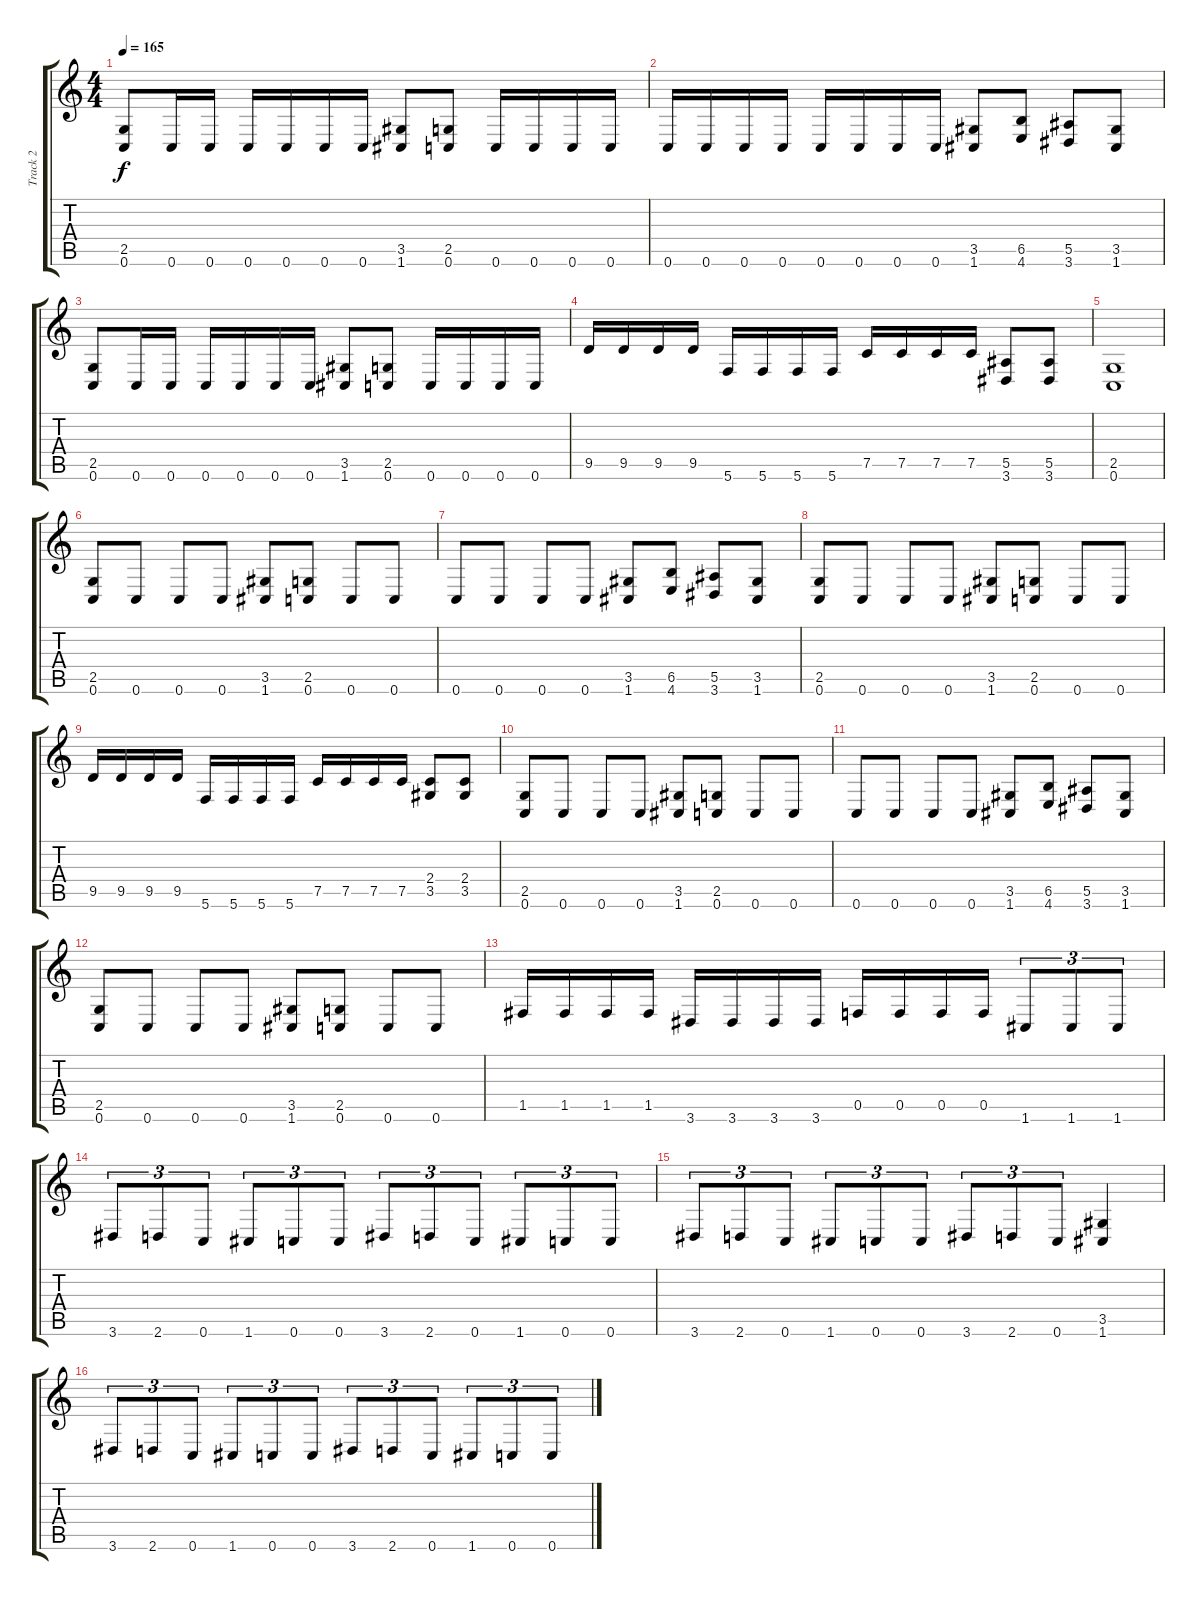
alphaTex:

\track ("Track 2" "Track 2") {instrument distortionguitar}
\staff {score tabs}
\tuning (C4 G3 Eb3 Bb2 F2 C2) {hide}
\ts (4 4)
\tempo 165
\clef g2
\ks c
(2.5 0.6).8{dy f} 0.6.16 0.6.16 0.6.16 0.6.16 0.6.16 0.6.16 (3.5 1.6).8 (2.5 0.6).8 0.6.16 0.6.16 0.6.16 0.6.16 |
0.6.16 0.6.16 0.6.16 0.6.16 0.6.16 0.6.16 0.6.16 0.6.16 (3.5 1.6).8 (6.5 4.6).8 (5.5 3.6).8 (3.5 1.6).8 |
(2.5 0.6).8 0.6.16 0.6.16 0.6.16 0.6.16 0.6.16 0.6.16 (3.5 1.6).8 (2.5 0.6).8 0.6.16 0.6.16 0.6.16 0.6.16 |
9.5.16 9.5.16 9.5.16 9.5.16 5.6.16 5.6.16 5.6.16 5.6.16 7.5.16 7.5.16 7.5.16 7.5.16 (5.5 3.6).8 (5.5 3.6).8 |
(2.5 0.6).1 |
(2.5 0.6).8 0.6.8 0.6.8 0.6.8 (3.5 1.6).8 (2.5 0.6).8 0.6.8 0.6.8 |
0.6.8 0.6.8 0.6.8 0.6.8 (3.5 1.6).8 (6.5 4.6).8 (5.5 3.6).8 (3.5 1.6).8 |
(2.5 0.6).8 0.6.8 0.6.8 0.6.8 (3.5 1.6).8 (2.5 0.6).8 0.6.8 0.6.8 |
9.5.16 9.5.16 9.5.16 9.5.16 5.6.16 5.6.16 5.6.16 5.6.16 7.5.16 7.5.16 7.5.16 7.5.16 (2.4 3.5).8 (2.4 3.5).8 |
(2.5 0.6).8 0.6.8 0.6.8 0.6.8 (3.5 1.6).8 (2.5 0.6).8 0.6.8 0.6.8 |
0.6.8 0.6.8 0.6.8 0.6.8 (3.5 1.6).8 (6.5 4.6).8 (5.5 3.6).8 (3.5 1.6).8 |
(2.5 0.6).8 0.6.8 0.6.8 0.6.8 (3.5 1.6).8 (2.5 0.6).8 0.6.8 0.6.8 |
1.5.16 1.5.16 1.5.16 1.5.16 3.6.16 3.6.16 3.6.16 3.6.16 0.5.16 0.5.16 0.5.16 0.5.16 1.6.8{tu (3 2)} 1.6.8{tu (3 2)} 1.6.8{tu (3 2)} |
3.6.8{tu (3 2)} 2.6.8{tu (3 2)} 0.6.8{tu (3 2)} 1.6.8{tu (3 2)} 0.6.8{tu (3 2)} 0.6.8{tu (3 2)} 3.6.8{tu (3 2)} 2.6.8{tu (3 2)} 0.6.8{tu (3 2)} 1.6.8{tu (3 2)} 0.6.8{tu (3 2)} 0.6.8{tu (3 2)} |
3.6.8{tu (3 2)} 2.6.8{tu (3 2)} 0.6.8{tu (3 2)} 1.6.8{tu (3 2)} 0.6.8{tu (3 2)} 0.6.8{tu (3 2)} 3.6.8{tu (3 2)} 2.6.8{tu (3 2)} 0.6.8{tu (3 2)} (3.5 1.6).4 |
3.6.8{tu (3 2)} 2.6.8{tu (3 2)} 0.6.8{tu (3 2)} 1.6.8{tu (3 2)} 0.6.8{tu (3 2)} 0.6.8{tu (3 2)} 3.6.8{tu (3 2)} 2.6.8{tu (3 2)} 0.6.8{tu (3 2)} 1.6.8{tu (3 2)} 0.6.8{tu (3 2)} 0.6.8{tu (3 2)}
